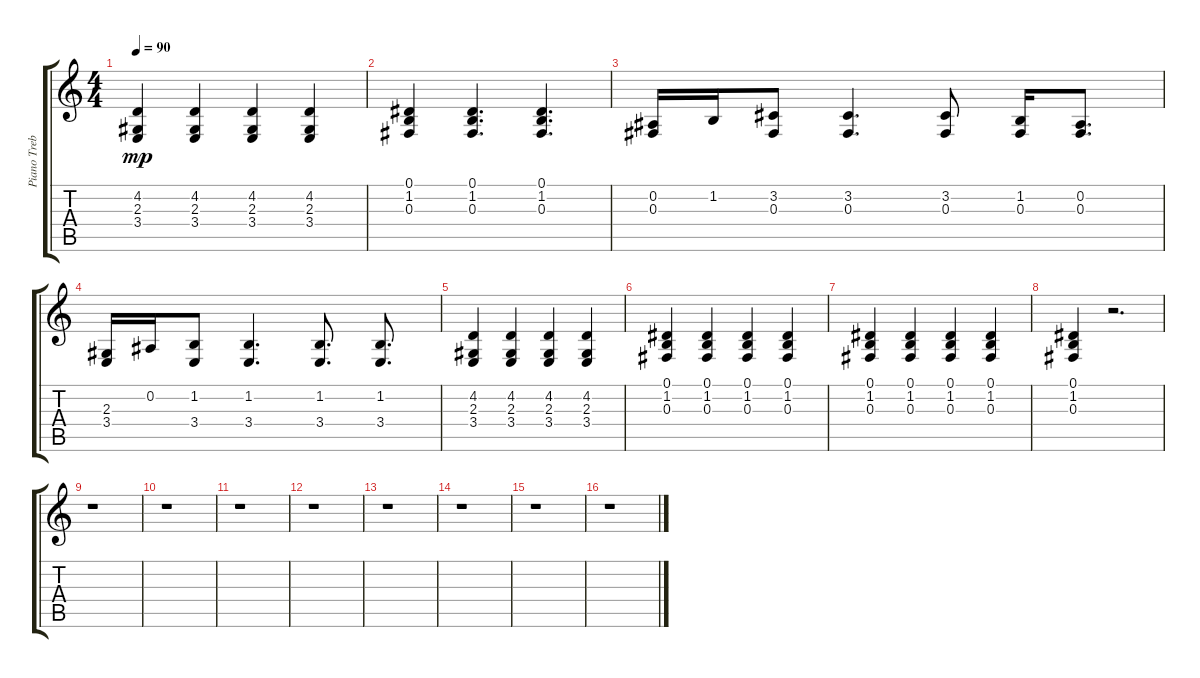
\track ("Piano Treble (Dizzy)" "Piano Treb") {instrument brightacousticpiano}
\staff {score tabs}
\tuning (Eb4 Bb3 Gb3 Db3 Ab2 Eb2) {hide}
\ts (4 4)
\tempo 90
\clef g2
\ks c
(4.2 2.3 3.4).4{dy mp} (4.2 2.3 3.4).4 (4.2 2.3 3.4).4 (4.2 2.3 3.4).4 |
(0.1 1.2 0.3).4 (0.1 1.2 0.3).4{d} (0.1 1.2 0.3).4{d} |
(0.2 0.3).16 1.2.16 (3.2 0.3).8 (3.2 0.3).4{d} (3.2 0.3).8 (1.2 0.3).16 (0.2 0.3).8{d} |
(2.3 3.4).16 0.2.16 (1.2 3.4).8 (1.2 3.4).4{d} (1.2 3.4).8{d} (1.2 3.4).8{d} |
(4.2 2.3 3.4).4 (4.2 2.3 3.4).4 (4.2 2.3 3.4).4 (4.2 2.3 3.4).4 |
(0.1 1.2 0.3).4 (0.1 1.2 0.3).4 (0.1 1.2 0.3).4 (0.1 1.2 0.3).4 |
(0.1 1.2 0.3).4 (0.1 1.2 0.3).4 (0.1 1.2 0.3).4 (0.1 1.2 0.3).4 |
(0.1 1.2 0.3).4 r.2{d} |
r.1 |
r.1 |
r.1 |
r.1 |
r.1 |
r.1 |
r.1 |
r.1
